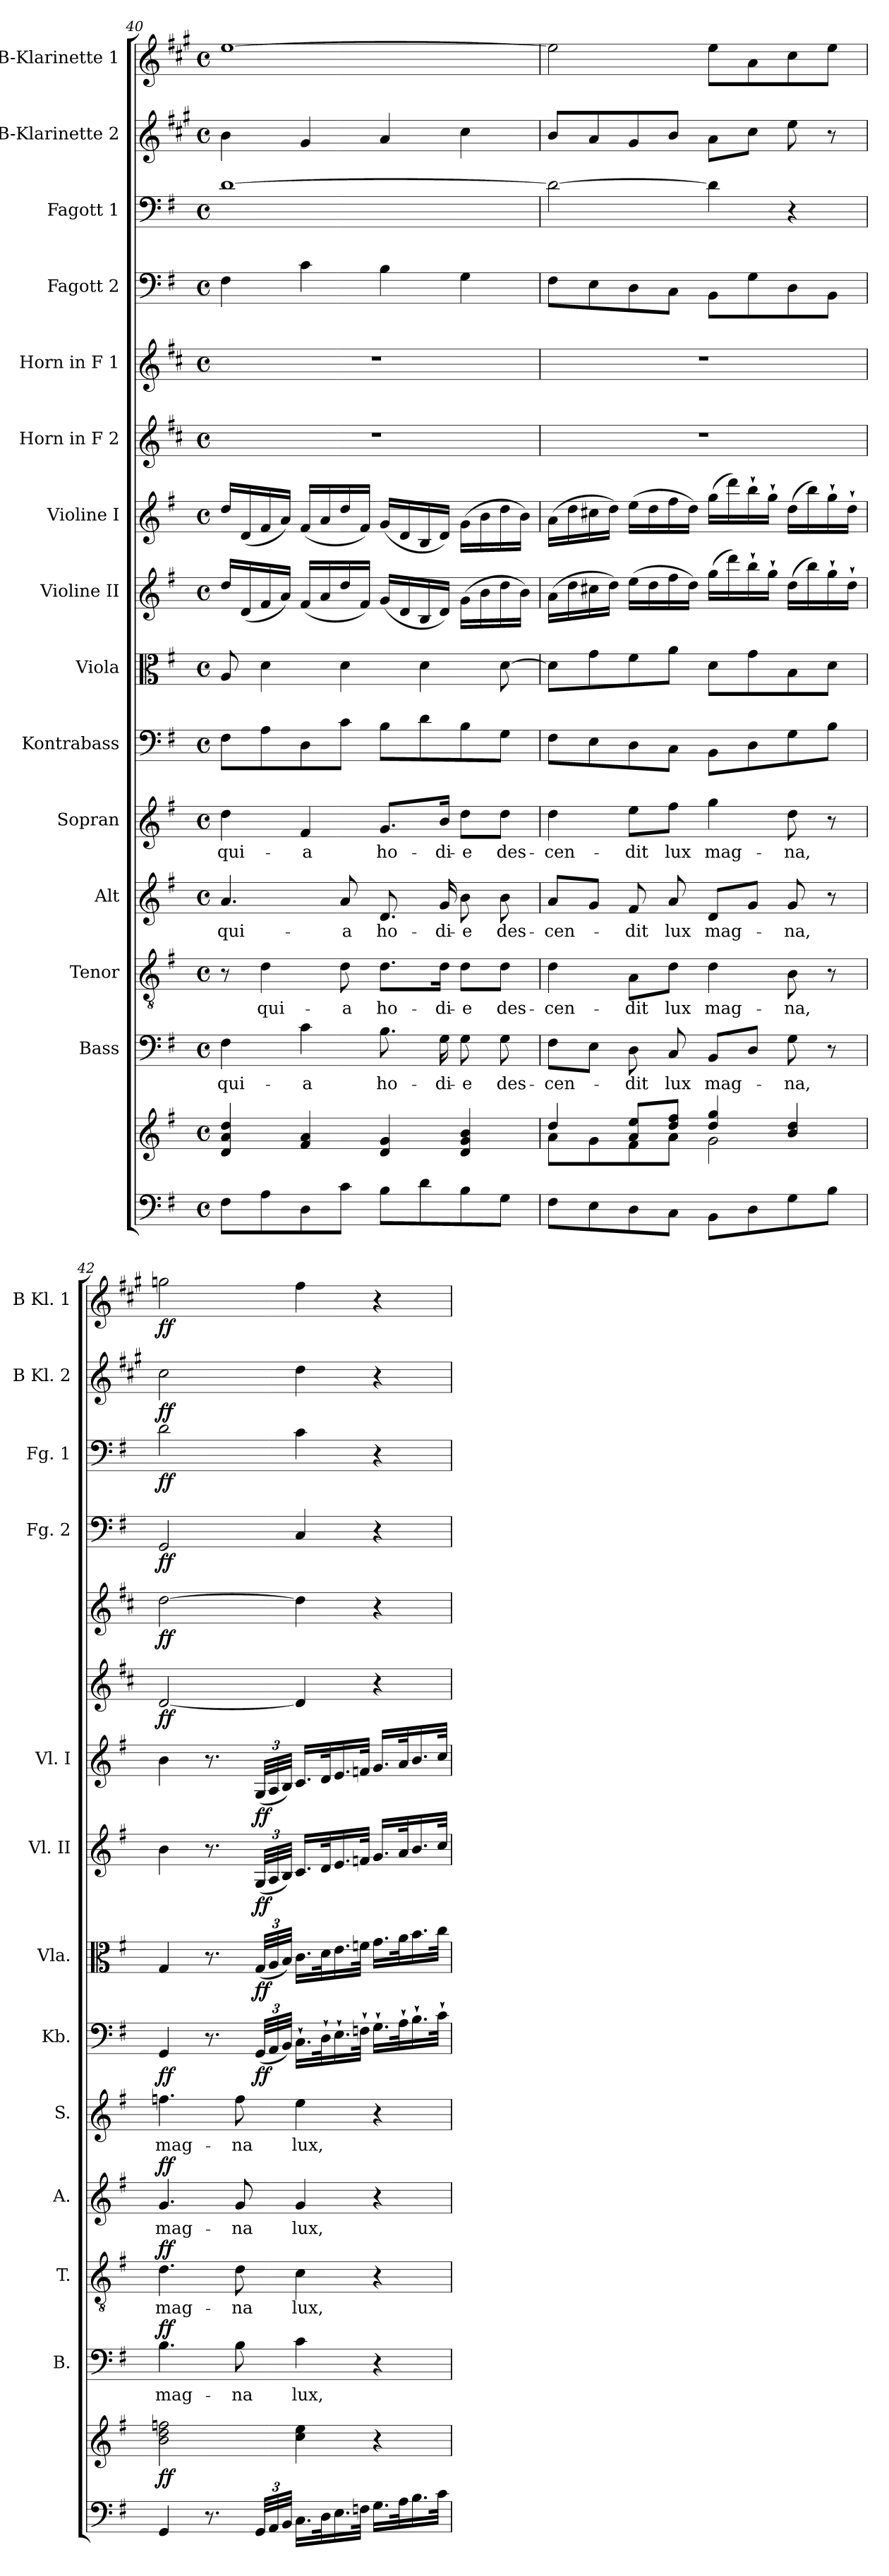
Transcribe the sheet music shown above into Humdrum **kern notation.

**kern	**kern	**dynam	**kern	**text	**dynam	**kern	**text	**dynam	**kern	**text	**dynam	**kern	**text	**dynam	**kern	**dynam	**kern	**dynam	**kern	**dynam	**kern	**dynam	**kern	**dynam	**kern	**dynam	**kern	**dynam	**kern	**dynam	**kern	**dynam	**kern	**dynam
*part15	*part15	*part15	*part14	*part14	*part14	*part13	*part13	*part13	*part12	*part12	*part12	*part11	*part11	*part11	*part10	*part10	*part9	*part9	*part8	*part8	*part7	*part7	*part6	*part6	*part5	*part5	*part4	*part4	*part3	*part3	*part2	*part2	*part1	*part1
*staff16	*staff15	*staff15/16	*staff14	*staff14	*staff14	*staff13	*staff13	*staff13	*staff12	*staff12	*staff12	*staff11	*staff11	*staff11	*staff10	*staff10	*staff9	*staff9	*staff8	*staff8	*staff7	*staff7	*staff6	*staff6	*staff5	*staff5	*staff4	*staff4	*staff3	*staff3	*staff2	*staff2	*staff1	*staff1
*	*	*	*I"Bass	*	*	*I"Tenor	*	*	*I"Alt	*	*	*I"Sopran	*	*	*I"Kontrabass	*	*I"Viola	*	*I"Violine II	*	*I"Violine I	*	*I"Horn in F 2	*	*I"Horn in F 1	*	*I"Fagott 2	*	*I"Fagott 1	*	*I"B-Klarinette 2	*	*I"B-Klarinette 1	*
*	*	*	*I'B.	*	*	*I'T.	*	*	*I'A.	*	*	*I'S.	*	*	*I'Kb.	*	*I'Vla.	*	*I'Vl. II	*	*I'Vl. I	*	*	*	*	*	*I'Fg. 2	*	*I'Fg. 1	*	*I'B Kl. 2	*	*I'B Kl. 1	*
!!LO:PB:g=z
*clefF4	*clefG2	*	*clefF4	*	*	*clefGv2	*	*	*clefG2	*	*	*clefG2	*	*	*clefF4	*	*clefC3	*	*clefG2	*	*clefG2	*	*clefG2	*	*clefG2	*	*clefF4	*	*clefF4	*	*clefG2	*	*clefG2	*
*	*	*	*	*	*	*	*	*	*	*	*	*	*	*	*ITrd7c12	*	*	*	*	*	*	*	*ITrd4c7	*	*ITrd4c7	*	*	*	*	*	*ITrd1c2	*	*ITrd1c2	*
*k[f#]	*k[f#]	*	*k[f#]	*	*	*k[f#]	*	*	*k[f#]	*	*	*k[f#]	*	*	*k[f#]	*	*k[f#]	*	*k[f#]	*	*k[f#]	*	*k[f#]	*	*k[f#]	*	*k[f#]	*	*k[f#]	*	*k[f#]	*	*k[f#]	*
*G:	*G:	*	*G:	*	*	*G:	*	*	*G:	*	*	*G:	*	*	*G:	*	*G:	*	*G:	*	*G:	*	*G:	*	*G:	*	*G:	*	*G:	*	*G:	*	*G:	*
*M4/4	*M4/4	*	*M4/4	*	*	*M4/4	*	*	*M4/4	*	*	*M4/4	*	*	*M4/4	*	*M4/4	*	*M4/4	*	*M4/4	*	*M4/4	*	*M4/4	*	*M4/4	*	*M4/4	*	*M4/4	*	*M4/4	*
*met(c)	*met(c)	*	*met(c)	*	*	*met(c)	*	*	*met(c)	*	*	*met(c)	*	*	*met(c)	*	*met(c)	*	*met(c)	*	*met(c)	*	*met(c)	*	*met(c)	*	*met(c)	*	*met(c)	*	*met(c)	*	*met(c)	*
=40	=40	=40	=40	=40	=40	=40	=40	=40	=40	=40	=40	=40	=40	=40	=40	=40	=40	=40	=40	=40	=40	=40	=40	=40	=40	=40	=40	=40	=40	=40	=40	=40	=40	=40
!	!	!	!	!LO:LY:b	!	!	!	!	!	!LO:LY:b	!	!	!LO:LY:b	!	!	!	!	!	!	!	!	!	!	!	!	!	!	!	!	!	!	!	!	!
8F#\L	4d/ 4a/ 4dd/	.	4F#\	qui-	.	8r	.	.	4.a/	qui-	.	4dd\	qui-	.	8FF#\L	.	8A/	.	16dd/LL	.	16dd/LL	.	1r	.	1r	.	4F#\	.	[1d	.	4a\	.	[1dd	.
.	.	.	.	.	.	.	.	.	.	.	.	.	.	.	.	.	.	.	(<16d/	.	(<16d/	.	.	.	.	.	.	.	.	.	.	.	.	.
!	!	!	!	!	!	!	!LO:LY:b	!	!	!	!	!	!	!	!	!	!	!	!	!	!	!	!	!	!	!	!	!	!	!	!	!	!	!
8A\	.	.	.	.	.	4d\	qui-	.	.	.	.	.	.	.	8AA\	.	4d\	.	16f#/	.	16f#/	.	.	.	.	.	.	.	.	.	.	.	.	.
.	.	.	.	.	.	.	.	.	.	.	.	.	.	.	.	.	.	.	16a/JJ)	.	16a/JJ)	.	.	.	.	.	.	.	.	.	.	.	.	.
!	!	!	!	!LO:LY:b	!	!	!	!	!	!	!	!	!LO:LY:b	!	!	!	!	!	!	!	!	!	!	!	!	!	!	!	!	!	!	!	!	!
8D\	4f#/ 4a/	.	4c\	-a	.	.	.	.	.	.	.	4f#/	-a	.	8DD\	.	.	.	(<16f#/LL	.	(<16f#/LL	.	.	.	.	.	4c\	.	.	.	4f#/	.	.	.
.	.	.	.	.	.	.	.	.	.	.	.	.	.	.	.	.	.	.	16a/	.	16a/	.	.	.	.	.	.	.	.	.	.	.	.	.
!	!	!	!	!	!	!	!LO:LY:b	!	!	!LO:LY:b	!	!	!	!	!	!	!	!	!	!	!	!	!	!	!	!	!	!	!	!	!	!	!	!
8c\J	.	.	.	.	.	8d\	-a	.	8a/	-a	.	.	.	.	8C\J	.	4d\	.	16dd/	.	16dd/	.	.	.	.	.	.	.	.	.	.	.	.	.
.	.	.	.	.	.	.	.	.	.	.	.	.	.	.	.	.	.	.	16f#/JJ)	.	16f#/JJ)	.	.	.	.	.	.	.	.	.	.	.	.	.
!	!	!	!	!LO:LY:b	!	!	!LO:LY:b	!	!	!LO:LY:b	!	!	!LO:LY:b	!	!	!	!	!	!	!	!	!	!	!	!	!	!	!	!	!	!	!	!	!
8B\L	4d/ 4g/	.	8.B\	ho-	.	8.d\L	ho-	.	8.d/	ho-	.	8.g/L	ho-	.	8BB\L	.	.	.	(<16g/LL	.	(<16g/LL	.	.	.	.	.	4B\	.	.	.	4g/	.	.	.
.	.	.	.	.	.	.	.	.	.	.	.	.	.	.	.	.	.	.	16d/	.	16d/	.	.	.	.	.	.	.	.	.	.	.	.	.
8d\	.	.	.	.	.	.	.	.	.	.	.	.	.	.	8D\	.	4d\	.	16B/	.	16B/	.	.	.	.	.	.	.	.	.	.	.	.	.
!	!	!	!	!LO:LY:b	!	!	!LO:LY:b	!	!	!LO:LY:b	!	!	!LO:LY:b	!	!	!	!	!	!	!	!	!	!	!	!	!	!	!	!	!	!	!	!	!
.	.	.	16G\	-di-	.	16d\Jk	-di-	.	16g/	-di-	.	16b/Jk	-di-	.	.	.	.	.	16d/JJ)	.	16d/JJ)	.	.	.	.	.	.	.	.	.	.	.	.	.
!	!	!	!	!LO:LY:b	!	!	!LO:LY:b	!	!	!LO:LY:b	!	!	!LO:LY:b	!	!	!	!	!	!	!	!	!	!	!	!	!	!	!	!	!	!	!	!	!
8B\	4d/ 4g/ 4b/	.	8G\	-e	.	8d\L	-e	.	8b\	-e	.	8dd\L	-e	.	8BB\	.	.	.	(>16g\LL	.	(>16g\LL	.	.	.	.	.	4G\	.	.	.	4b\	.	.	.
.	.	.	.	.	.	.	.	.	.	.	.	.	.	.	.	.	.	.	16b\	.	16b\	.	.	.	.	.	.	.	.	.	.	.	.	.
!	!	!	!	!LO:LY:b	!	!	!LO:LY:b	!	!	!LO:LY:b	!	!	!LO:LY:b	!	!	!	!	!	!	!	!	!	!	!	!	!	!	!	!	!	!	!	!	!
8G\J	.	.	8G\	des-	.	8d\J	des-	.	8b\	des-	.	8dd\J	des-	.	8GG\J	.	[8d\	.	16dd\	.	16dd\	.	.	.	.	.	.	.	.	.	.	.	.	.
.	.	.	.	.	.	.	.	.	.	.	.	.	.	.	.	.	.	.	16b\JJ)	.	16b\JJ)	.	.	.	.	.	.	.	.	.	.	.	.	.
=41	=41	=41	=41	=41	=41	=41	=41	=41	=41	=41	=41	=41	=41	=41	=41	=41	=41	=41	=41	=41	=41	=41	=41	=41	=41	=41	=41	=41	=41	=41	=41	=41	=41	=41
*	*^	*	*	*	*	*	*	*	*	*	*	*	*	*	*	*	*	*	*	*	*	*	*	*	*	*	*	*	*	*	*	*	*	*
!	!	!	!	!	!LO:LY:b	!	!	!LO:LY:b	!	!	!LO:LY:b	!	!	!LO:LY:b	!	!	!	!	!	!	!	!	!	!	!	!	!	!	!	!	!	!	!	!	!
8F#\L	4dd/	8a\L	.	8F#\L	-cen-	.	4d\	-cen-	.	8a/L	-cen-	.	4dd\	-cen-	.	8FF#\L	.	8d\L]	.	(>16a\LL	.	(>16a\LL	.	1r	.	1r	.	8F#\L	.	2d\_	.	8a/L	.	2dd\]	.
.	.	.	.	.	.	.	.	.	.	.	.	.	.	.	.	.	.	.	.	16dd\	.	16dd\	.	.	.	.	.	.	.	.	.	.	.	.	.
8E\	.	8g\	.	8E\J	.	.	.	.	.	8g/J	.	.	.	.	.	8EE\	.	8g\	.	16cc#X\	.	16cc#X\	.	.	.	.	.	8E\	.	.	.	8g/	.	.	.
.	.	.	.	.	.	.	.	.	.	.	.	.	.	.	.	.	.	.	.	16dd\JJ)	.	16dd\JJ)	.	.	.	.	.	.	.	.	.	.	.	.	.
!	!	!	!	!	!LO:LY:b	!	!	!LO:LY:b	!	!	!LO:LY:b	!	!	!LO:LY:b	!	!	!	!	!	!	!	!	!	!	!	!	!	!	!	!	!	!	!	!	!
8D\	8a/ 8ee/L	8f#\	.	8D\	-dit	.	8A\L	-dit	.	8f#/	-dit	.	8ee\L	-dit	.	8DD\	.	8f#\	.	(>16ee\LL	.	(>16ee\LL	.	.	.	.	.	8D\	.	.	.	8f#/	.	.	.
.	.	.	.	.	.	.	.	.	.	.	.	.	.	.	.	.	.	.	.	16dd\	.	16dd\	.	.	.	.	.	.	.	.	.	.	.	.	.
!	!	!	!	!	!LO:LY:b	!	!	!LO:LY:b	!	!	!LO:LY:b	!	!	!LO:LY:b	!	!	!	!	!	!	!	!	!	!	!	!	!	!	!	!	!	!	!	!	!
8C\J	8dd/ 8ff#/J	8a\J	.	8C/	lux	.	8d\J	lux	.	8a/	lux	.	8ff#\J	lux	.	8CC\J	.	8a\J	.	16ff#\	.	16ff#\	.	.	.	.	.	8C\J	.	.	.	8a/J	.	.	.
.	.	.	.	.	.	.	.	.	.	.	.	.	.	.	.	.	.	.	.	16dd\JJ)	.	16dd\JJ)	.	.	.	.	.	.	.	.	.	.	.	.	.
!	!	!	!	!	!LO:LY:b	!	!	!LO:LY:b	!	!	!LO:LY:b	!	!	!LO:LY:b	!	!	!	!	!	!	!	!	!	!	!	!	!	!	!	!	!	!	!	!	!
8BB\L	4dd/ 4gg/	2g\	.	8BB/L	mag-	.	4d\	mag-	.	8d/L	mag-	.	4gg\	mag-	.	8BBB\L	.	8d\L	.	(>16gg\LL	.	(>16gg\LL	.	.	.	.	.	8BB\L	.	4d\]	.	8g\L	.	8dd\L	.
.	.	.	.	.	.	.	.	.	.	.	.	.	.	.	.	.	.	.	.	16ddd\)	.	16ddd\)	.	.	.	.	.	.	.	.	.	.	.	.	.
8D\	.	.	.	8D/J	.	.	.	.	.	8g/J	.	.	.	.	.	8DD\	.	8g\	.	16bb`>\	.	16bb`>\	.	.	.	.	.	8G\	.	.	.	8b\J	.	8g\	.
.	.	.	.	.	.	.	.	.	.	.	.	.	.	.	.	.	.	.	.	16gg`>\JJ	.	16gg`>\JJ	.	.	.	.	.	.	.	.	.	.	.	.	.
!	!	!	!	!	!LO:LY:b	!	!	!LO:LY:b	!	!	!LO:LY:b	!	!	!LO:LY:b	!	!	!	!	!	!	!	!	!	!	!	!	!	!	!	!	!	!	!	!	!
8G\	4b/ 4dd/	.	.	8G\	-na,	.	8B\	-na,	.	8g/	-na,	.	8dd\	-na,	.	8GG\	.	8B\	.	(>16dd\LL	.	(>16dd\LL	.	.	.	.	.	8D\	.	4r	.	8dd\	.	8b\	.
.	.	.	.	.	.	.	.	.	.	.	.	.	.	.	.	.	.	.	.	16bb\)	.	16bb\)	.	.	.	.	.	.	.	.	.	.	.	.	.
8B\J	.	.	.	8r	.	.	8r	.	.	8r	.	.	8r	.	.	8BB\J	.	8d\J	.	16gg`>\	.	16gg`>\	.	.	.	.	.	8BB\J	.	.	.	8r	.	8dd\J	.
.	.	.	.	.	.	.	.	.	.	.	.	.	.	.	.	.	.	.	.	16dd`>\JJ	.	16dd`>\JJ	.	.	.	.	.	.	.	.	.	.	.	.	.
*	*v	*v	*	*	*	*	*	*	*	*	*	*	*	*	*	*	*	*	*	*	*	*	*	*	*	*	*	*	*	*	*	*	*	*	*
=42	=42	=42	=42	=42	=42	=42	=42	=42	=42	=42	=42	=42	=42	=42	=42	=42	=42	=42	=42	=42	=42	=42	=42	=42	=42	=42	=42	=42	=42	=42	=42	=42	=42	=42
!	!	!LO:DY:b	!	!LO:LY:b	!LO:DY:a	!	!LO:LY:b	!LO:DY:a	!	!LO:LY:b	!LO:DY:a	!	!LO:LY:b	!LO:DY:a	!	!	!	!	!	!	!	!	!	!LO:DY:b	!	!LO:DY:b	!	!LO:DY:b	!	!LO:DY:b	!	!LO:DY:b	!	!LO:DY:b
4GG/	2b\ 2dd\ 2ffn\	ff	4.B\	mag-	ff	4.d\	mag-	ff	4.g/	mag-	ff	4.ffn\	mag-	ff	4GGG/	.	4G/	.	4b\	.	4b\	.	[2G/	ff	[2g\	ff	2GG/	ff	2d\	ff	2b\	ff	2ffn\	ff
8.r	.	.	.	.	.	.	.	.	.	.	.	.	.	.	8.r	.	8.r	.	8.r	.	8.r	.	.	.	.	.	.	.	.	.	.	.	.	.
!	!	!	!	!LO:LY:b	!	!	!LO:LY:b	!	!	!LO:LY:b	!	!	!LO:LY:b	!	!	!	!	!	!	!	!	!	!	!	!	!	!	!	!	!	!	!	!	!
.	.	.	8B\	-na	.	8d\	-na	.	8g/	-na	.	8ff\	-na	.	.	.	.	.	.	.	.	.	.	.	.	.	.	.	.	.	.	.	.	.
*Xbrackettup	*	*	*	*	*	*	*	*	*	*	*	*	*	*	*Xbrackettup	*	*Xbrackettup	*	*Xbrackettup	*	*Xbrackettup	*	*	*	*	*	*	*	*	*	*	*	*	*
!	!	!	!	!	!	!	!	!	!	!	!	!	!	!	!	!LO:DY:b	!	!LO:DY:b	!	!LO:DY:b	!	!LO:DY:b	!	!	!	!	!	!	!	!	!	!	!	!
48GG/LLL	.	.	.	.	.	.	.	.	.	.	.	.	.	.	(<48GGG/LLL	ff	(<48G/LLL	ff	(<48G/LLL	ff	(<48G/LLL	ff	.	.	.	.	.	.	.	.	.	.	.	.
48AA/	.	.	.	.	.	.	.	.	.	.	.	.	.	.	48AAA/	.	48A/	.	48A/	.	48A/	.	.	.	.	.	.	.	.	.	.	.	.	.
48BB/JJJ	.	.	.	.	.	.	.	.	.	.	.	.	.	.	48BBB/JJJ)	.	48B/JJJ)	.	48B/JJJ)	.	48B/JJJ)	.	.	.	.	.	.	.	.	.	.	.	.	.
!	!	!	!	!LO:LY:b	!	!	!LO:LY:b	!	!	!LO:LY:b	!	!	!LO:LY:b	!	!	!	!	!	!	!	!	!	!	!	!	!	!	!	!	!	!	!	!	!
16.C\LL	4cc\ 4ee\	.	4c\	lux,	.	4c\	lux,	.	4g/	lux,	.	4ee\	lux,	.	16.CC`>\LL	.	16.c\LL	.	16.c/LL	.	16.c/LL	.	4G/]	.	4g\]	.	4C/	.	4c\	.	4cc\	.	4ee\	.
32D\k	.	.	.	.	.	.	.	.	.	.	.	.	.	.	32DD`>\k	.	32d\k	.	32d/k	.	32d/k	.	.	.	.	.	.	.	.	.	.	.	.	.
16.E\	.	.	.	.	.	.	.	.	.	.	.	.	.	.	16.EE`>\	.	16.e\	.	16.e/	.	16.e/	.	.	.	.	.	.	.	.	.	.	.	.	.
32Fn\JJk	.	.	.	.	.	.	.	.	.	.	.	.	.	.	32FFn`>\JJk	.	32fn\JJk	.	32fn/JJk	.	32fn/JJk	.	.	.	.	.	.	.	.	.	.	.	.	.
16.G\LL	4r	.	4r	.	.	4r	.	.	4r	.	.	4r	.	.	16.GG`>\LL	.	16.g\LL	.	16.g/LL	.	16.g/LL	.	4r	.	4r	.	4r	.	4r	.	4r	.	4r	.
32A\k	.	.	.	.	.	.	.	.	.	.	.	.	.	.	32AA`>\k	.	32a\k	.	32a/k	.	32a/k	.	.	.	.	.	.	.	.	.	.	.	.	.
16.B\	.	.	.	.	.	.	.	.	.	.	.	.	.	.	16.BB`>\	.	16.b\	.	16.b/	.	16.b/	.	.	.	.	.	.	.	.	.	.	.	.	.
32c\JJk	.	.	.	.	.	.	.	.	.	.	.	.	.	.	32C`>\JJk	.	32cc\JJk	.	32cc/JJk	.	32cc/JJk	.	.	.	.	.	.	.	.	.	.	.	.	.
=	=	=	=	=	=	=	=	=	=	=	=	=	=	=	=	=	=	=	=	=	=	=	=	=	=	=	=	=	=	=	=	=	=	=
*-	*-	*-	*-	*-	*-	*-	*-	*-	*-	*-	*-	*-	*-	*-	*-	*-	*-	*-	*-	*-	*-	*-	*-	*-	*-	*-	*-	*-	*-	*-	*-	*-	*-	*-
